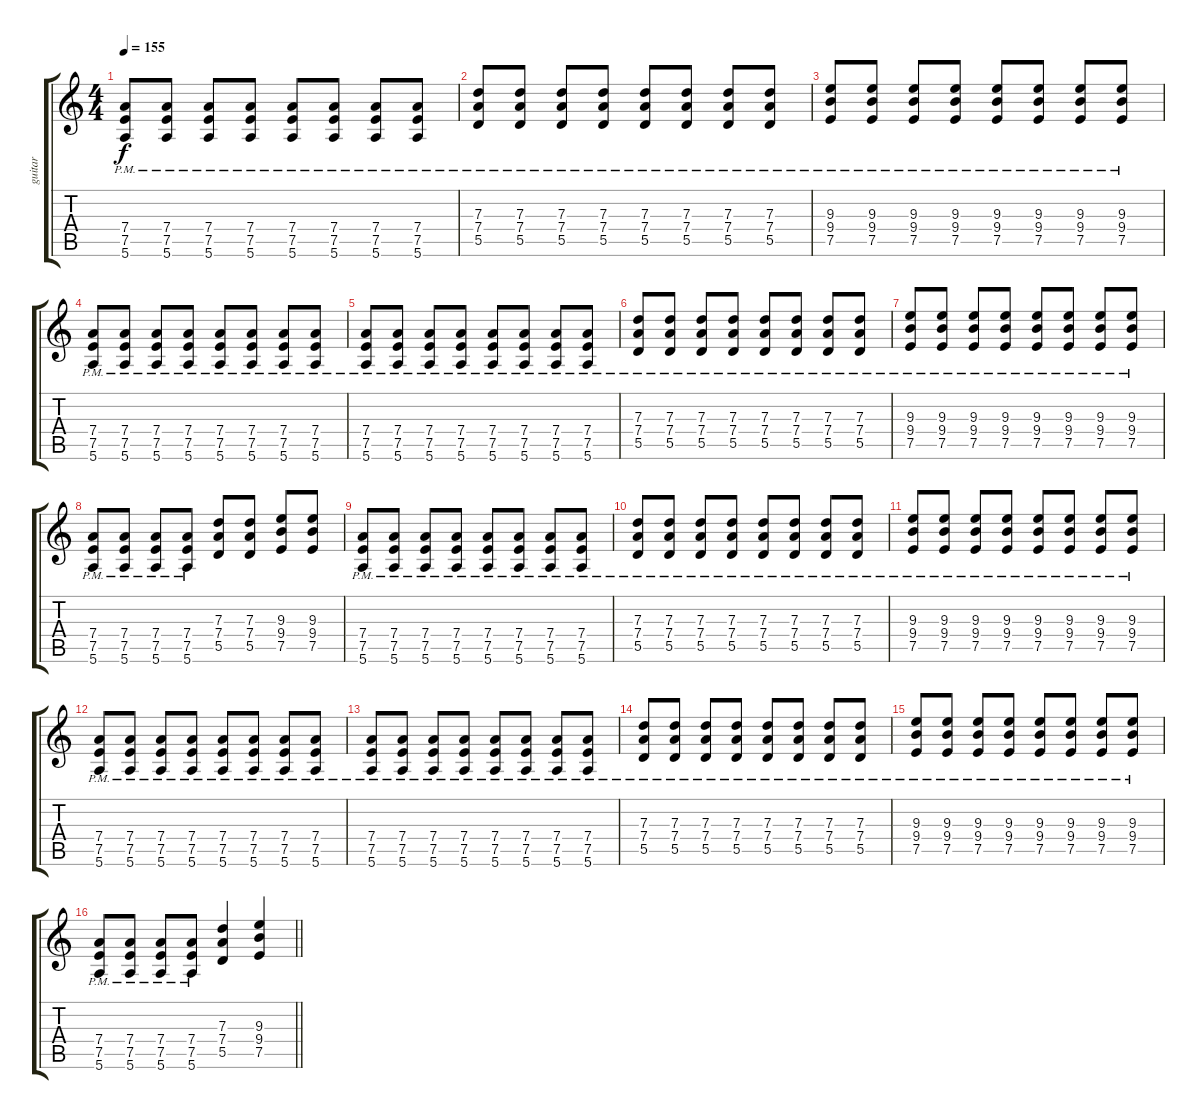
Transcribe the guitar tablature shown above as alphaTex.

\track ("guitar" "guitar") {instrument electricguitarjazz}
\staff {score tabs}
\tuning (E4 B3 G3 D3 A2 E2) {hide}
\ts (4 4)
\section ("" "")
\tempo 155
\clef g2
\ks c
(7.4{pm} 7.5{pm} 5.6{pm}).8{dy f} (7.4{pm} 7.5{pm} 5.6{pm}).8 (7.4{pm} 7.5{pm} 5.6{pm}).8 (7.4{pm} 7.5{pm} 5.6{pm}).8 (7.4{pm} 7.5{pm} 5.6{pm}).8 (7.4{pm} 7.5{pm} 5.6{pm}).8 (7.4{pm} 7.5{pm} 5.6{pm}).8 (7.4{pm} 7.5{pm} 5.6{pm}).8 |
(7.3{pm} 7.4{pm} 5.5{pm}).8 (7.3{pm} 7.4{pm} 5.5{pm}).8 (7.3{pm} 7.4{pm} 5.5{pm}).8 (7.3{pm} 7.4{pm} 5.5{pm}).8 (7.3{pm} 7.4{pm} 5.5{pm}).8 (7.3{pm} 7.4{pm} 5.5{pm}).8 (7.3{pm} 7.4{pm} 5.5{pm}).8 (7.3{pm} 7.4{pm} 5.5{pm}).8 |
(9.3{pm} 9.4{pm} 7.5{pm}).8 (9.3{pm} 9.4{pm} 7.5{pm}).8 (9.3{pm} 9.4{pm} 7.5{pm}).8 (9.3{pm} 9.4{pm} 7.5{pm}).8 (9.3{pm} 9.4{pm} 7.5{pm}).8 (9.3{pm} 9.4{pm} 7.5{pm}).8 (9.3{pm} 9.4{pm} 7.5{pm}).8 (9.3{pm} 9.4{pm} 7.5{pm}).8 |
(7.4{pm} 7.5{pm} 5.6{pm}).8 (7.4{pm} 7.5{pm} 5.6{pm}).8 (7.4{pm} 7.5{pm} 5.6{pm}).8 (7.4{pm} 7.5{pm} 5.6{pm}).8 (7.4{pm} 7.5{pm} 5.6{pm}).8 (7.4{pm} 7.5{pm} 5.6{pm}).8 (7.4{pm} 7.5{pm} 5.6{pm}).8 (7.4{pm} 7.5{pm} 5.6{pm}).8 |
(7.4{pm} 7.5{pm} 5.6{pm}).8 (7.4{pm} 7.5{pm} 5.6{pm}).8 (7.4{pm} 7.5{pm} 5.6{pm}).8 (7.4{pm} 7.5{pm} 5.6{pm}).8 (7.4{pm} 7.5{pm} 5.6{pm}).8 (7.4{pm} 7.5{pm} 5.6{pm}).8 (7.4{pm} 7.5{pm} 5.6{pm}).8 (7.4{pm} 7.5{pm} 5.6{pm}).8 |
(7.3{pm} 7.4{pm} 5.5{pm}).8 (7.3{pm} 7.4{pm} 5.5{pm}).8 (7.3{pm} 7.4{pm} 5.5{pm}).8 (7.3{pm} 7.4{pm} 5.5{pm}).8 (7.3{pm} 7.4{pm} 5.5{pm}).8 (7.3{pm} 7.4{pm} 5.5{pm}).8 (7.3{pm} 7.4{pm} 5.5{pm}).8 (7.3{pm} 7.4{pm} 5.5{pm}).8 |
(9.3{pm} 9.4{pm} 7.5{pm}).8 (9.3{pm} 9.4{pm} 7.5{pm}).8 (9.3{pm} 9.4{pm} 7.5{pm}).8 (9.3{pm} 9.4{pm} 7.5{pm}).8 (9.3{pm} 9.4{pm} 7.5{pm}).8 (9.3{pm} 9.4{pm} 7.5{pm}).8 (9.3{pm} 9.4{pm} 7.5{pm}).8 (9.3{pm} 9.4{pm} 7.5{pm}).8 |
(7.4{pm} 7.5{pm} 5.6{pm}).8 (7.4{pm} 7.5{pm} 5.6{pm}).8 (7.4{pm} 7.5{pm} 5.6{pm}).8 (7.4{pm} 7.5{pm} 5.6{pm}).8 (7.3 7.4 5.5).8 (7.3 7.4 5.5).8 (9.3 9.4 7.5).8 (9.3 9.4 7.5).8 |
(7.4{pm} 7.5{pm} 5.6{pm}).8 (7.4{pm} 7.5{pm} 5.6{pm}).8 (7.4{pm} 7.5{pm} 5.6{pm}).8 (7.4{pm} 7.5{pm} 5.6{pm}).8 (7.4{pm} 7.5{pm} 5.6{pm}).8 (7.4{pm} 7.5{pm} 5.6{pm}).8 (7.4{pm} 7.5{pm} 5.6{pm}).8 (7.4{pm} 7.5{pm} 5.6{pm}).8 |
(7.3{pm} 7.4{pm} 5.5{pm}).8 (7.3{pm} 7.4{pm} 5.5{pm}).8 (7.3{pm} 7.4{pm} 5.5{pm}).8 (7.3{pm} 7.4{pm} 5.5{pm}).8 (7.3{pm} 7.4{pm} 5.5{pm}).8 (7.3{pm} 7.4{pm} 5.5{pm}).8 (7.3{pm} 7.4{pm} 5.5{pm}).8 (7.3{pm} 7.4{pm} 5.5{pm}).8 |
(9.3{pm} 9.4{pm} 7.5{pm}).8 (9.3{pm} 9.4{pm} 7.5{pm}).8 (9.3{pm} 9.4{pm} 7.5{pm}).8 (9.3{pm} 9.4{pm} 7.5{pm}).8 (9.3{pm} 9.4{pm} 7.5{pm}).8 (9.3{pm} 9.4{pm} 7.5{pm}).8 (9.3{pm} 9.4{pm} 7.5{pm}).8 (9.3{pm} 9.4{pm} 7.5{pm}).8 |
(7.4{pm} 7.5{pm} 5.6{pm}).8 (7.4{pm} 7.5{pm} 5.6{pm}).8 (7.4{pm} 7.5{pm} 5.6{pm}).8 (7.4{pm} 7.5{pm} 5.6{pm}).8 (7.4{pm} 7.5{pm} 5.6{pm}).8 (7.4{pm} 7.5{pm} 5.6{pm}).8 (7.4{pm} 7.5{pm} 5.6{pm}).8 (7.4{pm} 7.5{pm} 5.6{pm}).8 |
(7.4{pm} 7.5{pm} 5.6{pm}).8 (7.4{pm} 7.5{pm} 5.6{pm}).8 (7.4{pm} 7.5{pm} 5.6{pm}).8 (7.4{pm} 7.5{pm} 5.6{pm}).8 (7.4{pm} 7.5{pm} 5.6{pm}).8 (7.4{pm} 7.5{pm} 5.6{pm}).8 (7.4{pm} 7.5{pm} 5.6{pm}).8 (7.4{pm} 7.5{pm} 5.6{pm}).8 |
(7.3{pm} 7.4{pm} 5.5{pm}).8 (7.3{pm} 7.4{pm} 5.5{pm}).8 (7.3{pm} 7.4{pm} 5.5{pm}).8 (7.3{pm} 7.4{pm} 5.5{pm}).8 (7.3{pm} 7.4{pm} 5.5{pm}).8 (7.3{pm} 7.4{pm} 5.5{pm}).8 (7.3{pm} 7.4{pm} 5.5{pm}).8 (7.3{pm} 7.4{pm} 5.5{pm}).8 |
(9.3{pm} 9.4{pm} 7.5{pm}).8 (9.3{pm} 9.4{pm} 7.5{pm}).8 (9.3{pm} 9.4{pm} 7.5{pm}).8 (9.3{pm} 9.4{pm} 7.5{pm}).8 (9.3{pm} 9.4{pm} 7.5{pm}).8 (9.3{pm} 9.4{pm} 7.5{pm}).8 (9.3{pm} 9.4{pm} 7.5{pm}).8 (9.3{pm} 9.4{pm} 7.5{pm}).8 |
\barLineRight lightlight
(7.4{pm} 7.5{pm} 5.6{pm}).8 (7.4{pm} 7.5{pm} 5.6{pm}).8 (7.4{pm} 7.5{pm} 5.6{pm}).8 (7.4{pm} 7.5{pm} 5.6{pm}).8 (7.3 7.4 5.5).4 (9.3 9.4 7.5).4
